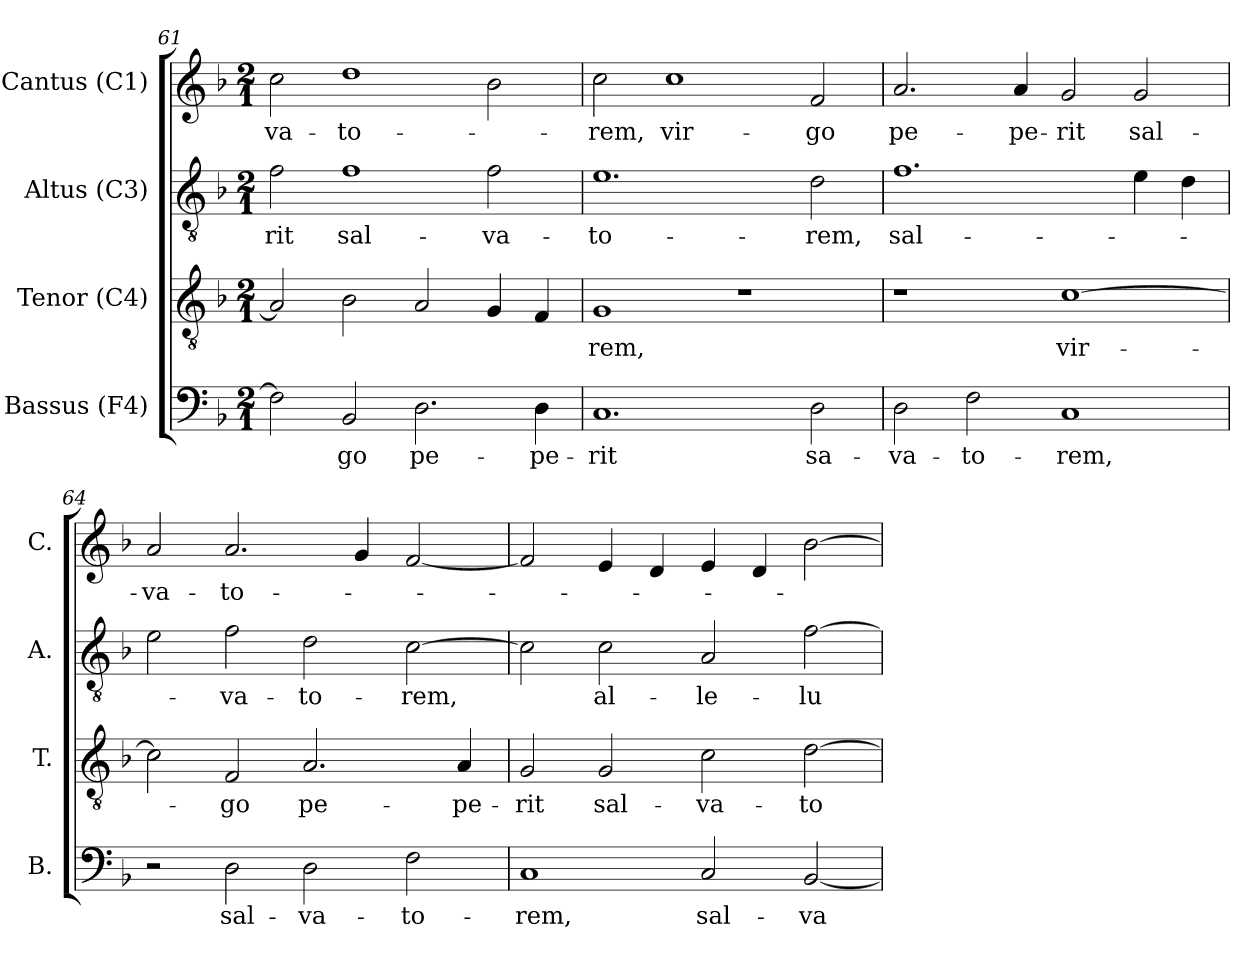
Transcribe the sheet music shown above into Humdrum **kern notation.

**kern	**text	**kern	**text	**kern	**text	**kern	**text
*part4	*part4	*part3	*part3	*part2	*part2	*part1	*part1
*staff4	*staff4	*staff3	*staff3	*staff2	*staff2	*staff1	*staff1
*I"Bassus (F4)	*	*I"Tenor (C4)	*	*I"Altus (C3)	*	*I"Cantus (C1)	*
*I'B.	*	*I'T.	*	*I'A.	*	*I'C.	*
*clefF4	*	*clefGv2	*	*clefGv2	*	*clefG2	*
*	*	*ITrd7c12	*	*ITrd7c12	*	*	*
*k[b-]	*	*k[b-]	*	*k[b-]	*	*k[b-]	*
*F:	*	*F:	*	*F:	*	*F:	*
*M2/1	*	*M2/1	*	*M2/1	*	*M2/1	*
=61	=61	=61	=61	=61	=61	=61	=61
!	!	!	!	!	!LO:LY:b:color=#000000	!	!
!	!	!	!	!	!	!	!LO:LY:b:color=#000000
2Fi\]	.	2AAi/]	.	2Fi\	-rit	2cci\	-va-
!	!LO:LY:b:color=#000000	!	!	!	!	!	!
!	!	!	!	!	!LO:LY:b:color=#000000	!	!
!	!	!	!	!	!	!	!LO:LY:b:color=#000000
2BB-i/	-go	2BB-i\	.	1Fi	sal-	1ddi	-to-
!	!LO:LY:b:color=#000000	!	!	!	!	!	!
2.Di\	pe-	2AAi/	.	.	.	.	.
!	!	!	!	!	!LO:LY:b:color=#000000	!	!
.	.	4GGi/	.	2Fi\	-va-	2b-i\	.
!	!LO:LY:b:color=#000000	!	!	!	!	!	!
4Di\	-pe-	4FFi/	.	.	.	.	.
=62	=62	=62	=62	=62	=62	=62	=62
!	!LO:LY:b:color=#000000	!	!	!	!	!	!
!	!	!	!LO:LY:b:color=#000000	!	!	!	!
!	!	!	!	!	!LO:LY:b:color=#000000	!	!
!	!	!	!	!	!	!	!LO:LY:b:color=#000000
1.Ci	-rit	1GGi	-rem,	1.Ei	-to-	2cci\	-rem,
!	!	!	!	!	!	!	!LO:LY:b:color=#000000
.	.	.	.	.	.	1cci	vir-
.	.	1r	.	.	.	.	.
!	!LO:LY:b:color=#000000	!	!	!	!	!	!
!	!	!	!	!	!LO:LY:b:color=#000000	!	!
!	!	!	!	!	!	!	!LO:LY:b:color=#000000
2Di\	sa-	.	.	2Di\	-rem,	2fi/	-go
=63	=63	=63	=63	=63	=63	=63	=63
!	!LO:LY:b:color=#000000	!	!	!	!	!	!
!	!	!	!	!	!LO:LY:b:color=#000000	!	!
!	!	!	!	!	!	!	!LO:LY:b:color=#000000
2Di\	-va-	1r	.	1.Fi	sal-	2.ai/	pe-
!	!LO:LY:b:color=#000000	!	!	!	!	!	!
2Fi\	-to-	.	.	.	.	.	.
!	!	!	!	!	!	!	!LO:LY:b:color=#000000
.	.	.	.	.	.	4ai/	-pe-
!	!LO:LY:b:color=#000000	!	!	!	!	!	!
!	!	!	!LO:LY:b:color=#000000	!	!	!	!
!	!	!	!	!	!	!	!LO:LY:b:color=#000000
1Ci	-rem,	[1Ci	vir-	.	.	2gi/	-rit
!	!	!	!	!	!	!	!LO:LY:b:color=#000000
.	.	.	.	4Ei\	.	2gi/	sal-
.	.	.	.	4Di\	.	.	.
!!LO:LB:g=z
=64	=64	=64	=64	=64	=64	=64	=64
!	!	!	!	!	!	!	!LO:LY:b:color=#000000
2r	.	2Ci\]	.	2Ei\	.	2ai/	-va-
!	!LO:LY:b:color=#000000	!	!	!	!	!	!
!	!	!	!LO:LY:b:color=#000000	!	!	!	!
!	!	!	!	!	!LO:LY:b:color=#000000	!	!
!	!	!	!	!	!	!	!LO:LY:b:color=#000000
2Di\	sal-	2FFi/	-go	2Fi\	-va-	2.ai/	-to-
!	!LO:LY:b:color=#000000	!	!	!	!	!	!
!	!	!	!LO:LY:b:color=#000000	!	!	!	!
!	!	!	!	!	!LO:LY:b:color=#000000	!	!
2Di\	-va-	2.AAi/	pe-	2Di\	-to-	.	.
.	.	.	.	.	.	4gi/	.
!	!LO:LY:b:color=#000000	!	!	!	!	!	!
!	!	!	!	!	!LO:LY:b:color=#000000	!	!
2Fi\	-to-	.	.	[2Ci\	-rem,	[2fi/	.
!	!	!	!LO:LY:b:color=#000000	!	!	!	!
.	.	4AAi/	-pe-	.	.	.	.
=65	=65	=65	=65	=65	=65	=65	=65
!	!LO:LY:b:color=#000000	!	!	!	!	!	!
!	!	!	!LO:LY:b:color=#000000	!	!	!	!
1Ci	-rem,	2GGi/	-rit	2Ci\]	.	2fi/]	.
!	!	!	!LO:LY:b:color=#000000	!	!	!	!
!	!	!	!	!	!LO:LY:b:color=#000000	!	!
.	.	2GGi/	sal-	2Ci\	al-	4ei/	.
.	.	.	.	.	.	4di/	.
!	!LO:LY:b:color=#000000	!	!	!	!	!	!
!	!	!	!LO:LY:b:color=#000000	!	!	!	!
!	!	!	!	!	!LO:LY:b:color=#000000	!	!
2Ci/	sal-	2Ci\	-va-	2AAi/	-le-	4ei/	.
.	.	.	.	.	.	4di/	.
!	!LO:LY:b:color=#000000	!	!	!	!	!	!
!	!	!	!LO:LY:b:color=#000000	!	!	!	!
!	!	!	!	!	!LO:LY:b:color=#000000	!	!
[2BB-i/	-va-	[2Di\	-to-	[2Fi\	-lu-	[2b-i\	.
=	=	=	=	=	=	=	=
*-	*-	*-	*-	*-	*-	*-	*-
